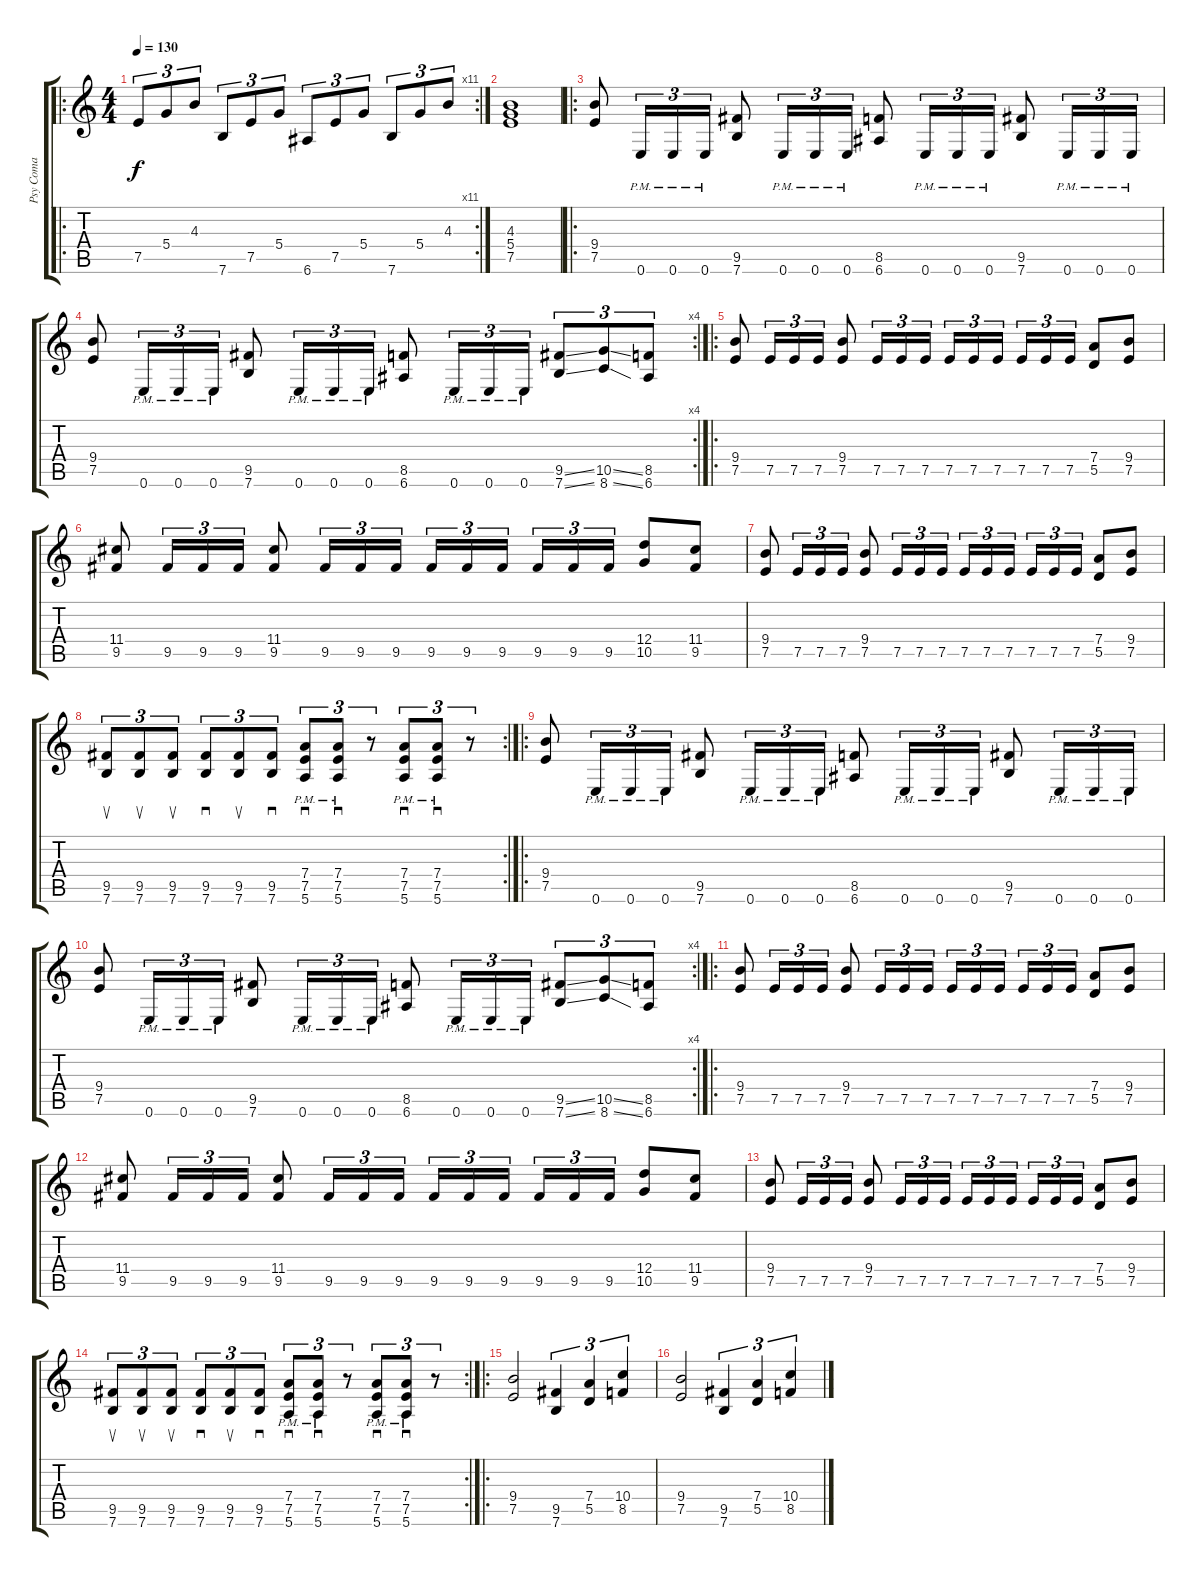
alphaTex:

\track ("Psy Coma" "Psy Coma") {instrument electricguitarclean}
\staff {score tabs}
\tuning (E4 B3 G3 D3 A2 E2) {hide}
\ro
\rc 11
\ts (4 4)
\tempo 130
\clef g2
\ks c
7.5.8{tu (3 2) dy f volume 14 instrument electricguitarclean} 5.4.8{tu (3 2)} 4.3.8{tu (3 2)} 7.6.8{tu (3 2)} 7.5.8{tu (3 2)} 5.4.8{tu (3 2)} 6.6.8{tu (3 2)} 7.5.8{tu (3 2)} 5.4.8{tu (3 2)} 7.6.8{tu (3 2)} 5.4.8{tu (3 2)} 4.3.8{tu (3 2)} |
(4.3 5.4 7.5).1 |
\ro
(9.4 7.5).8{volume 16 instrument distortionguitar} 0.6{pm}.16{tu (3 2)} 0.6{pm}.16{tu (3 2)} 0.6{pm}.16{tu (3 2)} (9.5 7.6).8 0.6{pm}.16{tu (3 2)} 0.6{pm}.16{tu (3 2)} 0.6{pm}.16{tu (3 2)} (8.5 6.6).8 0.6{pm}.16{tu (3 2)} 0.6{pm}.16{tu (3 2)} 0.6{pm}.16{tu (3 2)} (9.5 7.6).8 0.6{pm}.16{tu (3 2)} 0.6{pm}.16{tu (3 2)} 0.6{pm}.16{tu (3 2)} |
\rc 4
(9.4 7.5).8 0.6{pm}.16{tu (3 2)} 0.6{pm}.16{tu (3 2)} 0.6{pm}.16{tu (3 2)} (9.5 7.6).8 0.6{pm}.16{tu (3 2)} 0.6{pm}.16{tu (3 2)} 0.6{pm}.16{tu (3 2)} (8.5 6.6).8 0.6{pm}.16{tu (3 2)} 0.6{pm}.16{tu (3 2)} 0.6{pm}.16{tu (3 2)} (9.5{ss} 7.6{ss}).8{tu (3 2)} (10.5{ss} 8.6{ss}).8{tu (3 2)} (8.5 6.6).8{tu (3 2)} |
\ro
(9.4 7.5).8 7.5.16{tu (3 2)} 7.5.16{tu (3 2)} 7.5.16{tu (3 2)} (9.4 7.5).8 7.5.16{tu (3 2)} 7.5.16{tu (3 2)} 7.5.16{tu (3 2)} 7.5.16{tu (3 2)} 7.5.16{tu (3 2)} 7.5.16{tu (3 2) beam splitsecondary} 7.5.16{tu (3 2)} 7.5.16{tu (3 2)} 7.5.16{tu (3 2)} (7.4 5.5).8 (9.4 7.5).8 |
(11.4 9.5).8 9.5.16{tu (3 2)} 9.5.16{tu (3 2)} 9.5.16{tu (3 2)} (11.4 9.5).8 9.5.16{tu (3 2)} 9.5.16{tu (3 2)} 9.5.16{tu (3 2)} 9.5.16{tu (3 2)} 9.5.16{tu (3 2)} 9.5.16{tu (3 2) beam splitsecondary} 9.5.16{tu (3 2)} 9.5.16{tu (3 2)} 9.5.16{tu (3 2)} (12.4 10.5).8 (11.4 9.5).8 |
(9.4 7.5).8 7.5.16{tu (3 2)} 7.5.16{tu (3 2)} 7.5.16{tu (3 2)} (9.4 7.5).8 7.5.16{tu (3 2)} 7.5.16{tu (3 2)} 7.5.16{tu (3 2)} 7.5.16{tu (3 2)} 7.5.16{tu (3 2)} 7.5.16{tu (3 2) beam splitsecondary} 7.5.16{tu (3 2)} 7.5.16{tu (3 2)} 7.5.16{tu (3 2)} (7.4 5.5).8 (9.4 7.5).8 |
\rc 2
(9.5 7.6).8{su tu (3 2)} (9.5 7.6).8{su tu (3 2)} (9.5 7.6).8{su tu (3 2)} (9.5 7.6).8{sd tu (3 2)} (9.5 7.6).8{su tu (3 2)} (9.5 7.6).8{sd tu (3 2)} (7.4 7.5 5.6{pm}).8{sd tu (3 2)} (7.4 7.5 5.6{pm}).8{sd tu (3 2)} r.8{tu (3 2)} (7.4 7.5 5.6{pm}).8{sd tu (3 2)} (7.4 7.5 5.6{pm}).8{sd tu (3 2)} r.8{tu (3 2)} |
\ro
(9.4 7.5).8{volume 13 instrument distortionguitar} 0.6{pm}.16{tu (3 2)} 0.6{pm}.16{tu (3 2)} 0.6{pm}.16{tu (3 2)} (9.5 7.6).8 0.6{pm}.16{tu (3 2)} 0.6{pm}.16{tu (3 2)} 0.6{pm}.16{tu (3 2)} (8.5 6.6).8 0.6{pm}.16{tu (3 2)} 0.6{pm}.16{tu (3 2)} 0.6{pm}.16{tu (3 2)} (9.5 7.6).8 0.6{pm}.16{tu (3 2)} 0.6{pm}.16{tu (3 2)} 0.6{pm}.16{tu (3 2)} |
\rc 4
(9.4 7.5).8 0.6{pm}.16{tu (3 2)} 0.6{pm}.16{tu (3 2)} 0.6{pm}.16{tu (3 2)} (9.5 7.6).8 0.6{pm}.16{tu (3 2)} 0.6{pm}.16{tu (3 2)} 0.6{pm}.16{tu (3 2)} (8.5 6.6).8 0.6{pm}.16{tu (3 2)} 0.6{pm}.16{tu (3 2)} 0.6{pm}.16{tu (3 2)} (9.5{ss} 7.6{ss}).8{tu (3 2)} (10.5{ss} 8.6{ss}).8{tu (3 2)} (8.5 6.6).8{tu (3 2)} |
\ro
(9.4 7.5).8 7.5.16{tu (3 2)} 7.5.16{tu (3 2)} 7.5.16{tu (3 2)} (9.4 7.5).8 7.5.16{tu (3 2)} 7.5.16{tu (3 2)} 7.5.16{tu (3 2)} 7.5.16{tu (3 2)} 7.5.16{tu (3 2)} 7.5.16{tu (3 2) beam splitsecondary} 7.5.16{tu (3 2)} 7.5.16{tu (3 2)} 7.5.16{tu (3 2)} (7.4 5.5).8 (9.4 7.5).8 |
(11.4 9.5).8 9.5.16{tu (3 2)} 9.5.16{tu (3 2)} 9.5.16{tu (3 2)} (11.4 9.5).8 9.5.16{tu (3 2)} 9.5.16{tu (3 2)} 9.5.16{tu (3 2)} 9.5.16{tu (3 2)} 9.5.16{tu (3 2)} 9.5.16{tu (3 2) beam splitsecondary} 9.5.16{tu (3 2)} 9.5.16{tu (3 2)} 9.5.16{tu (3 2)} (12.4 10.5).8 (11.4 9.5).8 |
(9.4 7.5).8 7.5.16{tu (3 2)} 7.5.16{tu (3 2)} 7.5.16{tu (3 2)} (9.4 7.5).8 7.5.16{tu (3 2)} 7.5.16{tu (3 2)} 7.5.16{tu (3 2)} 7.5.16{tu (3 2)} 7.5.16{tu (3 2)} 7.5.16{tu (3 2) beam splitsecondary} 7.5.16{tu (3 2)} 7.5.16{tu (3 2)} 7.5.16{tu (3 2)} (7.4 5.5).8 (9.4 7.5).8 |
\rc 2
(9.5 7.6).8{su tu (3 2)} (9.5 7.6).8{su tu (3 2)} (9.5 7.6).8{su tu (3 2)} (9.5 7.6).8{sd tu (3 2)} (9.5 7.6).8{su tu (3 2)} (9.5 7.6).8{sd tu (3 2)} (7.4 7.5 5.6{pm}).8{sd tu (3 2)} (7.4 7.5 5.6{pm}).8{sd tu (3 2)} r.8{tu (3 2)} (7.4 7.5 5.6{pm}).8{sd tu (3 2)} (7.4 7.5 5.6{pm}).8{sd tu (3 2)} r.8{tu (3 2)} |
\ro
(9.4 7.5).2 (9.5 7.6).4{tu (3 2)} (7.4 5.5).4{tu (3 2)} (10.4 8.5).4{tu (3 2)} |
(9.4 7.5).2 (9.5 7.6).4{tu (3 2)} (7.4 5.5).4{tu (3 2)} (10.4 8.5).4{tu (3 2)}
